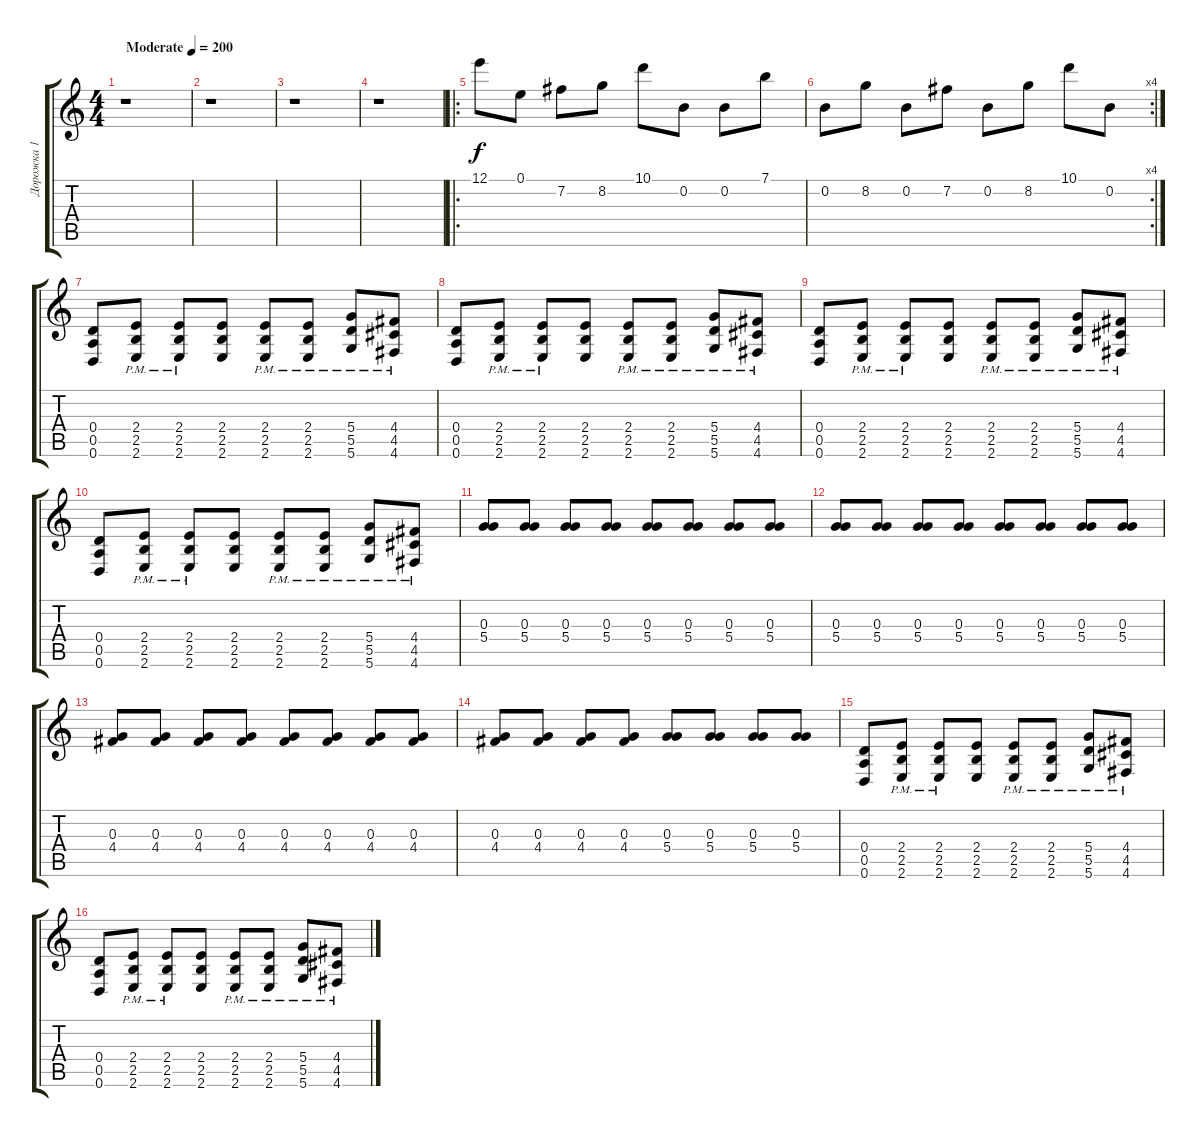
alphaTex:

\track ("Дорожка 1" "Дорожка 1") {instrument overdrivenguitar}
\staff {score tabs}
\tuning (E4 B3 G3 D3 A2 D2) {hide}
\ts (4 4)
\tempo (200 "Moderate")
\clef g2
\ks c
r.1{dy f instrument overdrivenguitar} |
r.1 |
r.1 |
r.1 |
\ro
12.1.8 0.1.8 7.2.8 8.2.8 10.1.8 0.2.8 0.2.8 7.1.8 |
\rc 4
0.2.8 8.2.8 0.2.8 7.2.8 0.2.8 8.2.8 10.1.8 0.2.8 |
(0.4 0.5 0.6).8 (2.4{pm} 2.5{pm} 2.6{pm}).8 (2.4{pm} 2.5{pm} 2.6{pm}).8 (2.4 2.5 2.6).8 (2.4{pm} 2.5{pm} 2.6{pm}).8 (2.4{pm} 2.5{pm} 2.6{pm}).8 (5.4{pm} 5.5{pm} 5.6{pm}).8 (4.4{pm} 4.5{pm} 4.6{pm}).8 |
(0.4 0.5 0.6).8 (2.4{pm} 2.5{pm} 2.6{pm}).8 (2.4{pm} 2.5{pm} 2.6{pm}).8 (2.4 2.5 2.6).8 (2.4{pm} 2.5{pm} 2.6{pm}).8 (2.4{pm} 2.5{pm} 2.6{pm}).8 (5.4{pm} 5.5{pm} 5.6{pm}).8 (4.4{pm} 4.5{pm} 4.6{pm}).8 |
(0.4 0.5 0.6).8 (2.4{pm} 2.5{pm} 2.6{pm}).8 (2.4{pm} 2.5{pm} 2.6{pm}).8 (2.4 2.5 2.6).8 (2.4{pm} 2.5{pm} 2.6{pm}).8 (2.4{pm} 2.5{pm} 2.6{pm}).8 (5.4{pm} 5.5{pm} 5.6{pm}).8 (4.4{pm} 4.5{pm} 4.6{pm}).8 |
(0.4 0.5 0.6).8 (2.4{pm} 2.5{pm} 2.6{pm}).8 (2.4{pm} 2.5{pm} 2.6{pm}).8 (2.4 2.5 2.6).8 (2.4{pm} 2.5{pm} 2.6{pm}).8 (2.4{pm} 2.5{pm} 2.6{pm}).8 (5.4{pm} 5.5{pm} 5.6{pm}).8 (4.4{pm} 4.5{pm} 4.6{pm}).8 |
(0.3 5.4).8 (0.3 5.4).8 (0.3 5.4).8 (0.3 5.4).8 (0.3 5.4).8 (0.3 5.4).8 (0.3 5.4).8 (0.3 5.4).8 |
(0.3 5.4).8 (0.3 5.4).8 (0.3 5.4).8 (0.3 5.4).8 (0.3 5.4).8 (0.3 5.4).8 (0.3 5.4).8 (0.3 5.4).8 |
(0.3 4.4).8 (0.3 4.4).8 (0.3 4.4).8 (0.3 4.4).8 (0.3 4.4).8 (0.3 4.4).8 (0.3 4.4).8 (0.3 4.4).8 |
(0.3 4.4).8 (0.3 4.4).8 (0.3 4.4).8 (0.3 4.4).8 (0.3 5.4).8 (0.3 5.4).8 (0.3 5.4).8 (0.3 5.4).8 |
(0.4 0.5 0.6).8 (2.4{pm} 2.5{pm} 2.6{pm}).8 (2.4{pm} 2.5{pm} 2.6{pm}).8 (2.4 2.5 2.6).8 (2.4{pm} 2.5{pm} 2.6{pm}).8 (2.4{pm} 2.5{pm} 2.6{pm}).8 (5.4{pm} 5.5{pm} 5.6{pm}).8 (4.4{pm} 4.5{pm} 4.6{pm}).8 |
(0.4 0.5 0.6).8 (2.4{pm} 2.5{pm} 2.6{pm}).8 (2.4{pm} 2.5{pm} 2.6{pm}).8 (2.4 2.5 2.6).8 (2.4{pm} 2.5{pm} 2.6{pm}).8 (2.4{pm} 2.5{pm} 2.6{pm}).8 (5.4{pm} 5.5{pm} 5.6{pm}).8 (4.4{pm} 4.5{pm} 4.6{pm}).8
